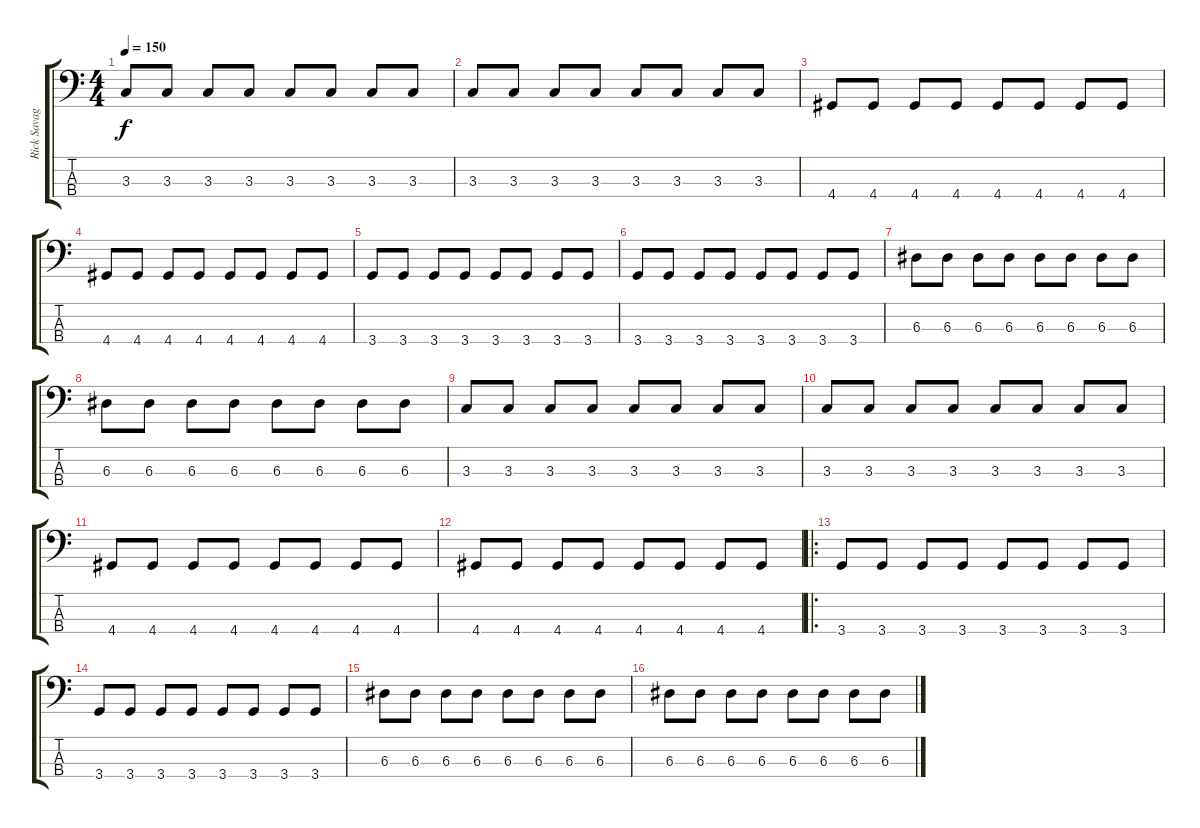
\track ("Rick Savage" "Rick Savag") {instrument electricbassfinger}
\staff {score tabs}
\tuning (G2 D2 A1 E1) {hide}
\ts (4 4)
\tempo 150
\clef f4
\ks c
3.3.8{dy f} 3.3.8 3.3.8 3.3.8 3.3.8 3.3.8 3.3.8 3.3.8 |
3.3.8 3.3.8 3.3.8 3.3.8 3.3.8 3.3.8 3.3.8 3.3.8 |
4.4.8 4.4.8 4.4.8 4.4.8 4.4.8 4.4.8 4.4.8 4.4.8 |
4.4.8 4.4.8 4.4.8 4.4.8 4.4.8 4.4.8 4.4.8 4.4.8 |
3.4.8 3.4.8 3.4.8 3.4.8 3.4.8 3.4.8 3.4.8 3.4.8 |
3.4.8 3.4.8 3.4.8 3.4.8 3.4.8 3.4.8 3.4.8 3.4.8 |
6.3.8 6.3.8 6.3.8 6.3.8 6.3.8 6.3.8 6.3.8 6.3.8 |
6.3.8 6.3.8 6.3.8 6.3.8 6.3.8 6.3.8 6.3.8 6.3.8 |
3.3.8 3.3.8 3.3.8 3.3.8 3.3.8 3.3.8 3.3.8 3.3.8 |
3.3.8 3.3.8 3.3.8 3.3.8 3.3.8 3.3.8 3.3.8 3.3.8 |
4.4.8 4.4.8 4.4.8 4.4.8 4.4.8 4.4.8 4.4.8 4.4.8 |
4.4.8 4.4.8 4.4.8 4.4.8 4.4.8 4.4.8 4.4.8 4.4.8 |
\ro
3.4.8 3.4.8 3.4.8 3.4.8 3.4.8 3.4.8 3.4.8 3.4.8 |
3.4.8 3.4.8 3.4.8 3.4.8 3.4.8 3.4.8 3.4.8 3.4.8 |
6.3.8 6.3.8 6.3.8 6.3.8 6.3.8 6.3.8 6.3.8 6.3.8 |
6.3.8 6.3.8 6.3.8 6.3.8 6.3.8 6.3.8 6.3.8 6.3.8
